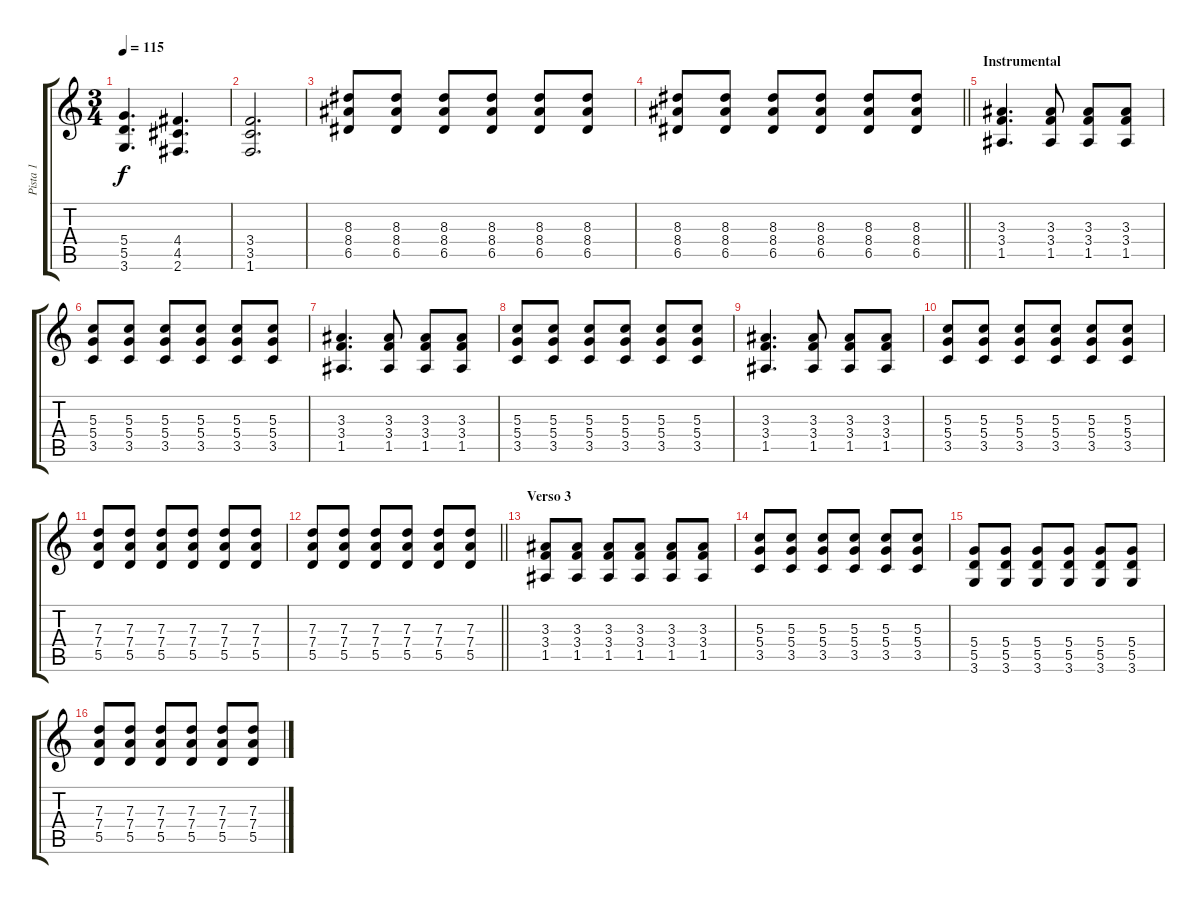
\track ("Pista 1" "Pista 1") {instrument distortionguitar}
\staff {score tabs}
\tuning (E4 B3 G3 D3 A2 E2) {hide}
\ts (3 4)
\tempo 115
\clef g2
\ks c
(5.4 5.5 3.6).4{d dy f} (4.4 4.5 2.6).4{d} |
(3.4 3.5 1.6).2{d} |
(8.3 8.4 6.5).8 (8.3 8.4 6.5).8 (8.3 8.4 6.5).8 (8.3 8.4 6.5).8 (8.3 8.4 6.5).8 (8.3 8.4 6.5).8 |
\barLineRight lightlight
(8.3 8.4 6.5).8 (8.3 8.4 6.5).8 (8.3 8.4 6.5).8 (8.3 8.4 6.5).8 (8.3 8.4 6.5).8 (8.3 8.4 6.5).8 |
\section ("" "Instrumental")
(3.3 3.4 1.5).4{d} (3.3 3.4 1.5).8 (3.3 3.4 1.5).8 (3.3 3.4 1.5).8 |
(5.3 5.4 3.5).8 (5.3 5.4 3.5).8 (5.3 5.4 3.5).8 (5.3 5.4 3.5).8 (5.3 5.4 3.5).8 (5.3 5.4 3.5).8 |
(3.3 3.4 1.5).4{d} (3.3 3.4 1.5).8 (3.3 3.4 1.5).8 (3.3 3.4 1.5).8 |
(5.3 5.4 3.5).8 (5.3 5.4 3.5).8 (5.3 5.4 3.5).8 (5.3 5.4 3.5).8 (5.3 5.4 3.5).8 (5.3 5.4 3.5).8 |
(3.3 3.4 1.5).4{d} (3.3 3.4 1.5).8 (3.3 3.4 1.5).8 (3.3 3.4 1.5).8 |
(5.3 5.4 3.5).8 (5.3 5.4 3.5).8 (5.3 5.4 3.5).8 (5.3 5.4 3.5).8 (5.3 5.4 3.5).8 (5.3 5.4 3.5).8 |
(7.3 7.4 5.5).8 (7.3 7.4 5.5).8 (7.3 7.4 5.5).8 (7.3 7.4 5.5).8 (7.3 7.4 5.5).8 (7.3 7.4 5.5).8 |
\barLineRight lightlight
(7.3 7.4 5.5).8 (7.3 7.4 5.5).8 (7.3 7.4 5.5).8 (7.3 7.4 5.5).8 (7.3 7.4 5.5).8 (7.3 7.4 5.5).8 |
\section ("" "Verso 3")
(3.3 3.4 1.5).8{instrument acousticguitarnylon} (3.3 3.4 1.5).8 (3.3 3.4 1.5).8 (3.3 3.4 1.5).8 (3.3 3.4 1.5).8 (3.3 3.4 1.5).8 |
(5.3 5.4 3.5).8 (5.3 5.4 3.5).8 (5.3 5.4 3.5).8 (5.3 5.4 3.5).8 (5.3 5.4 3.5).8 (5.3 5.4 3.5).8 |
(5.4 5.5 3.6).8 (5.4 5.5 3.6).8 (5.4 5.5 3.6).8 (5.4 5.5 3.6).8 (5.4 5.5 3.6).8 (5.4 5.5 3.6).8 |
(7.3 7.4 5.5).8 (7.3 7.4 5.5).8 (7.3 7.4 5.5).8 (7.3 7.4 5.5).8 (7.3 7.4 5.5).8 (7.3 7.4 5.5).8
